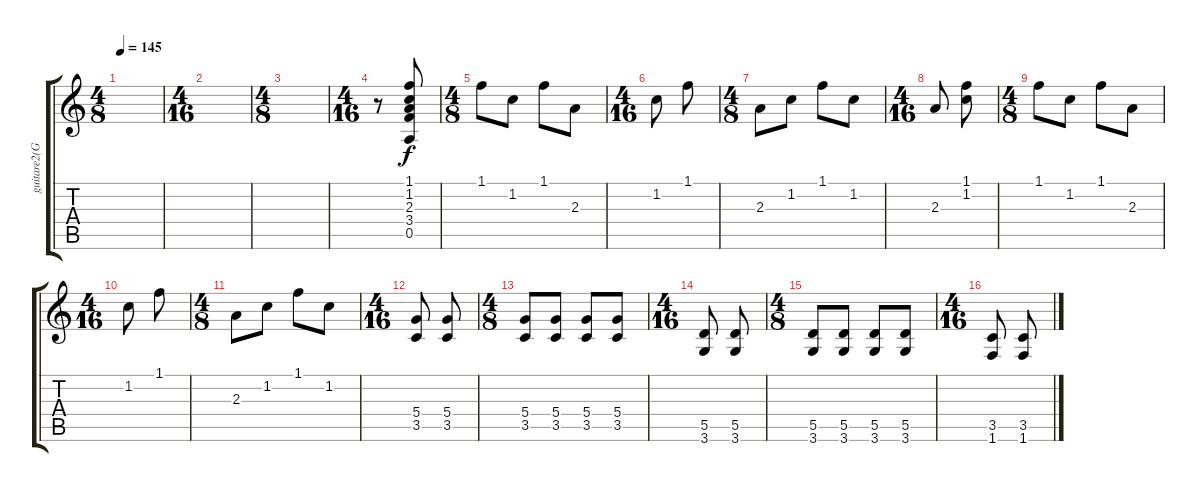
\track ("guitare2(Granberg)" "guitare2(G") {instrument distortionguitar}
\staff {score tabs}
\tuning (E4 B3 G3 D3 A2 E2) {hide}
\ts (4 8)
\tempo 145
\clef g2
\ks c
|
\ts (4 16)
|
\ts (4 8)
|
\ts (4 16)
r.8 (1.1 1.2 2.3 3.4 0.5).8{instrument electricguitarclean} |
\ts (4 8)
1.1.8 1.2.8 1.1.8 2.3.8 |
\ts (4 16)
1.2.8 1.1.8 |
\ts (4 8)
2.3.8 1.2.8 1.1.8 1.2.8 |
\ts (4 16)
2.3.8 (1.1 1.2).8 |
\ts (4 8)
1.1.8 1.2.8 1.1.8 2.3.8 |
\ts (4 16)
1.2.8 1.1.8 |
\ts (4 8)
2.3.8 1.2.8 1.1.8 1.2.8 |
\ts (4 16)
(5.4 3.5).8{volume 4 instrument distortionguitar} (5.4 3.5).8 |
\ts (4 8)
(5.4 3.5).8 (5.4 3.5).8 (5.4 3.5).8 (5.4 3.5).8 |
\ts (4 16)
(5.5 3.6).8 (5.5 3.6).8 |
\ts (4 8)
(5.5 3.6).8 (5.5 3.6).8 (5.5 3.6).8 (5.5 3.6).8 |
\ts (4 16)
(3.5 1.6).8 (3.5 1.6).8
